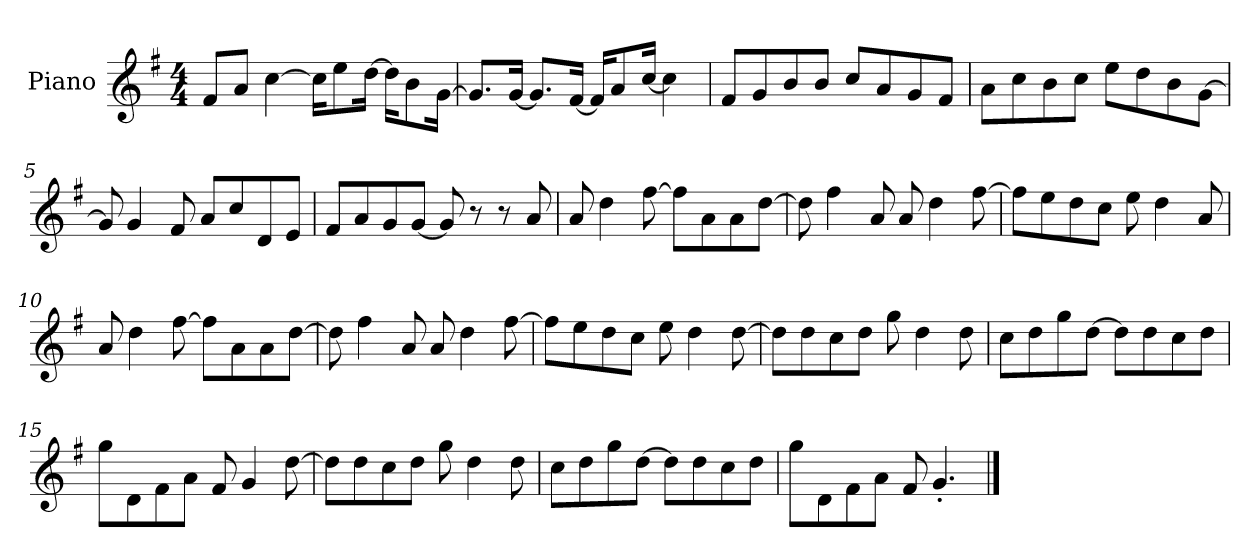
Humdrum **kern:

**kern
*part1
*staff1
*I"Piano
*I'P-no
*clefG2
*k[f#]
*M4/4
*MM90
=1
8f#/L
8a/J
[4cc\
16cc\KL]
8ee\
[16dd\Jk
16dd\KL]
8b\
[16g\Jk
=2
8.g/L]
[16g/Jk
8.g/L]
[16f#/Jk
16f#/KL]
8a/
[16cc/Jk
4cc\]
=3
8f#/L
8g/
8b/
8b/J
8cc/L
8a/
8g/
8f#/J
=4
8a\L
8cc\
8b\
8cc\J
8ee\L
8dd\
8b\
[8g\J
!!LO:LB:g=z
=5
8g/]
4g/
8f#/
8a/L
8cc/
8d/
8e/J
=6
8f#/L
8a/
8g/
[8g/J
8g/]
8r
8r
8a/
=7
8a/
4dd\
[8ff#\
8ff#\L]
8a\
8a\
[8dd\J
=8
8dd\]
4ff#\
8a/
8a/
4dd\
[8ff#\
=9
8ff#\L]
8ee\
8dd\
8cc\J
8ee\
4dd\
8a/
!!LO:LB:g=z
=10
8a/
4dd\
[8ff#\
8ff#\L]
8a\
8a\
[8dd\J
=11
8dd\]
4ff#\
8a/
8a/
4dd\
[8ff#\
=12
8ff#\L]
8ee\
8dd\
8cc\J
8ee\
4dd\
[8dd\
=13
8dd\L]
8dd\
8cc\
8dd\J
8gg\
4dd\
8dd\
=14
8cc\L
8dd\
8gg\
[8dd\J
8dd\L]
8dd\
8cc\
8dd\J
!!LO:LB:g=z
=15
8gg\L
8d\
8f#\
8a\J
8f#/
4g/
[8dd\
=16
8dd\L]
8dd\
8cc\
8dd\J
8gg\
4dd\
8dd\
=17
8cc\L
8dd\
8gg\
[8dd\J
8dd\L]
8dd\
8cc\
8dd\J
=18
8gg\L
8d\
8f#\
8a\J
8f#/
4.g'/
==
*-
